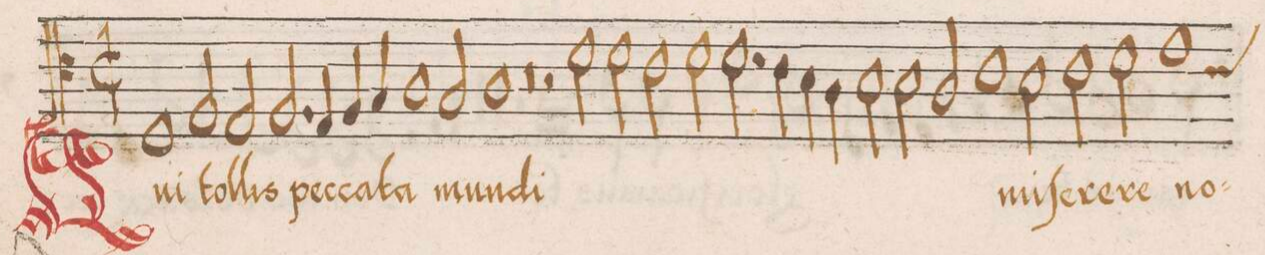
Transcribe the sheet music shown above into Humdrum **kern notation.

**kern	**text
*I"ALTVS	*
*clefC4	*
*k[]	*
*met(c|)	*
*M2/1	*
1D	Qui
2F/	tol-
2E/	-lis
=78	=78
2.F/	pec-
4E/	.
4F/	-ca-
4G/	.
1A	-ta
=79	=79
2G/	mun-
1A	-di
=80	=80
0r	.
=81	=81
2r	.
2d\	.
2d\	.
2c\	.
=82	=82
2d\	.
2.d\	.
4c\	.
4B\	.
4A\	.
=83	=83
2B\	.
2B\	.
2A/	.
1c	mi-
=84	=84
2B\	-ſe-
2c\	-re-
2d\	-re
=85	=85
*custos:c	*
1e	no-
*-	*-
